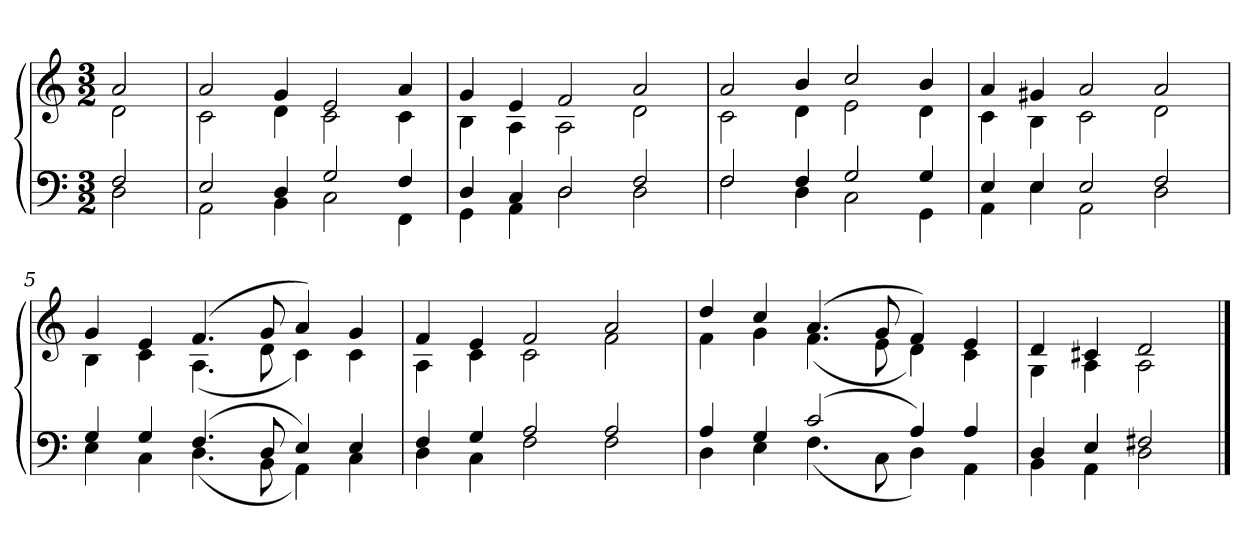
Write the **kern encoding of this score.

**kern	**kern
*part1	*part1
*staff2	*staff1
*clefF4	*clefG2
*k[]	*k[]
*D:dor	*D:dor
*M3/2	*M3/2
=	=
*^	*^
2F	2D	2a	2d
=1	=1	=1	=1
2E	2AA	2a	2c
4D	4BB	4g	4d
2G	2C	2e	2c
4F	4FF	4a	4c
=2	=2	=2	=2
4D	4GG	4g	4B
4C	4AA	4e	4A
2D	2D	2f	2A
2F	2D	2a	2d
=3	=3	=3	=3
2F	2F	2a	2c
4F	4D	4b	4d
2G	2C	2cc	2e
4G	4GG	4b	4d
=4	=4	=4	=4
4E	4AA	4a	4c
4E	4E	4g#X	4B
2E	2AA	2a	2c
2F	2D	2a	2d
=5	=5	=5	=5
4G	4E	4g	4B
4G	4C	4e	4c
(4.F	(4.D	(4.f	(4.A
8D	8BB	8g	8d
4E)	4AA)	4a)	4c)
4E	4C	4g	4c
=6	=6	=6	=6
4F	4D	4f	4A
4G	4C	4e	4c
2A	2F	2f	2c
2A	2F	2a	2f
=7	=7	=7	=7
4A	4D	4dd	4f
4G	4E	4cc	4g
(2c	(4.F	(4.a	(4.f
.	8C	8g	8e
4A)	4D)	4f)	4d)
4A	4AA	4e	4c
=8	=8	=8	=8
4D	4BB	4d	4G
4E	4AA	4c#X	4A
2F#i	2D	2d	2A
*v	*v	*	*
*	*v	*v
==	==
*-	*-
